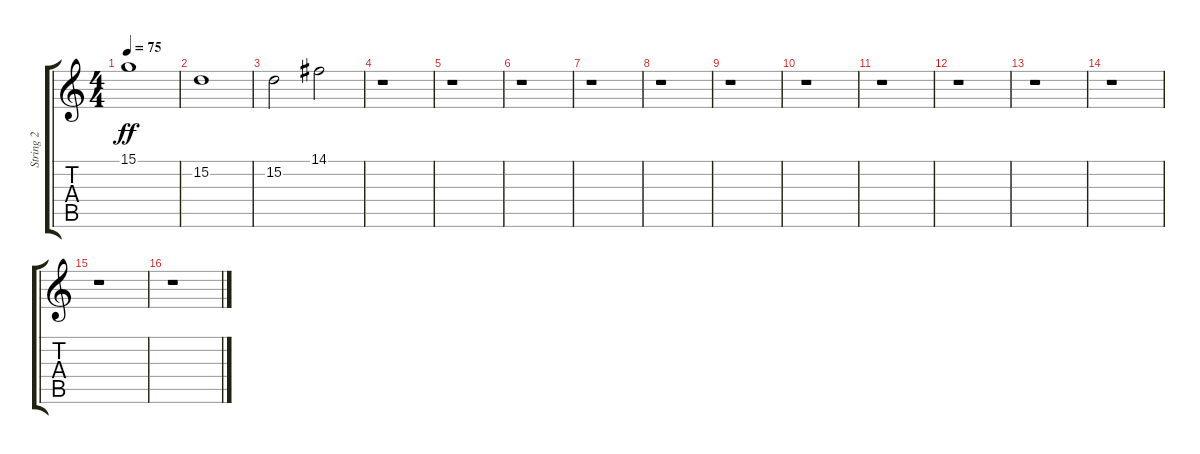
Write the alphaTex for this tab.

\track ("String 2" "String 2") {instrument stringensemble1}
\staff {score tabs}
\tuning (E4 B3 G3 D3 A2 E2) {hide}
\ts (4 4)
\tempo 75
\clef g2
\ks c
15.1.1{dy ff} |
15.2.1 |
15.2.2 14.1.2 |
r.1 |
r.1 |
r.1 |
r.1 |
r.1 |
r.1 |
r.1 |
r.1 |
r.1 |
r.1 |
r.1 |
r.1 |
r.1
